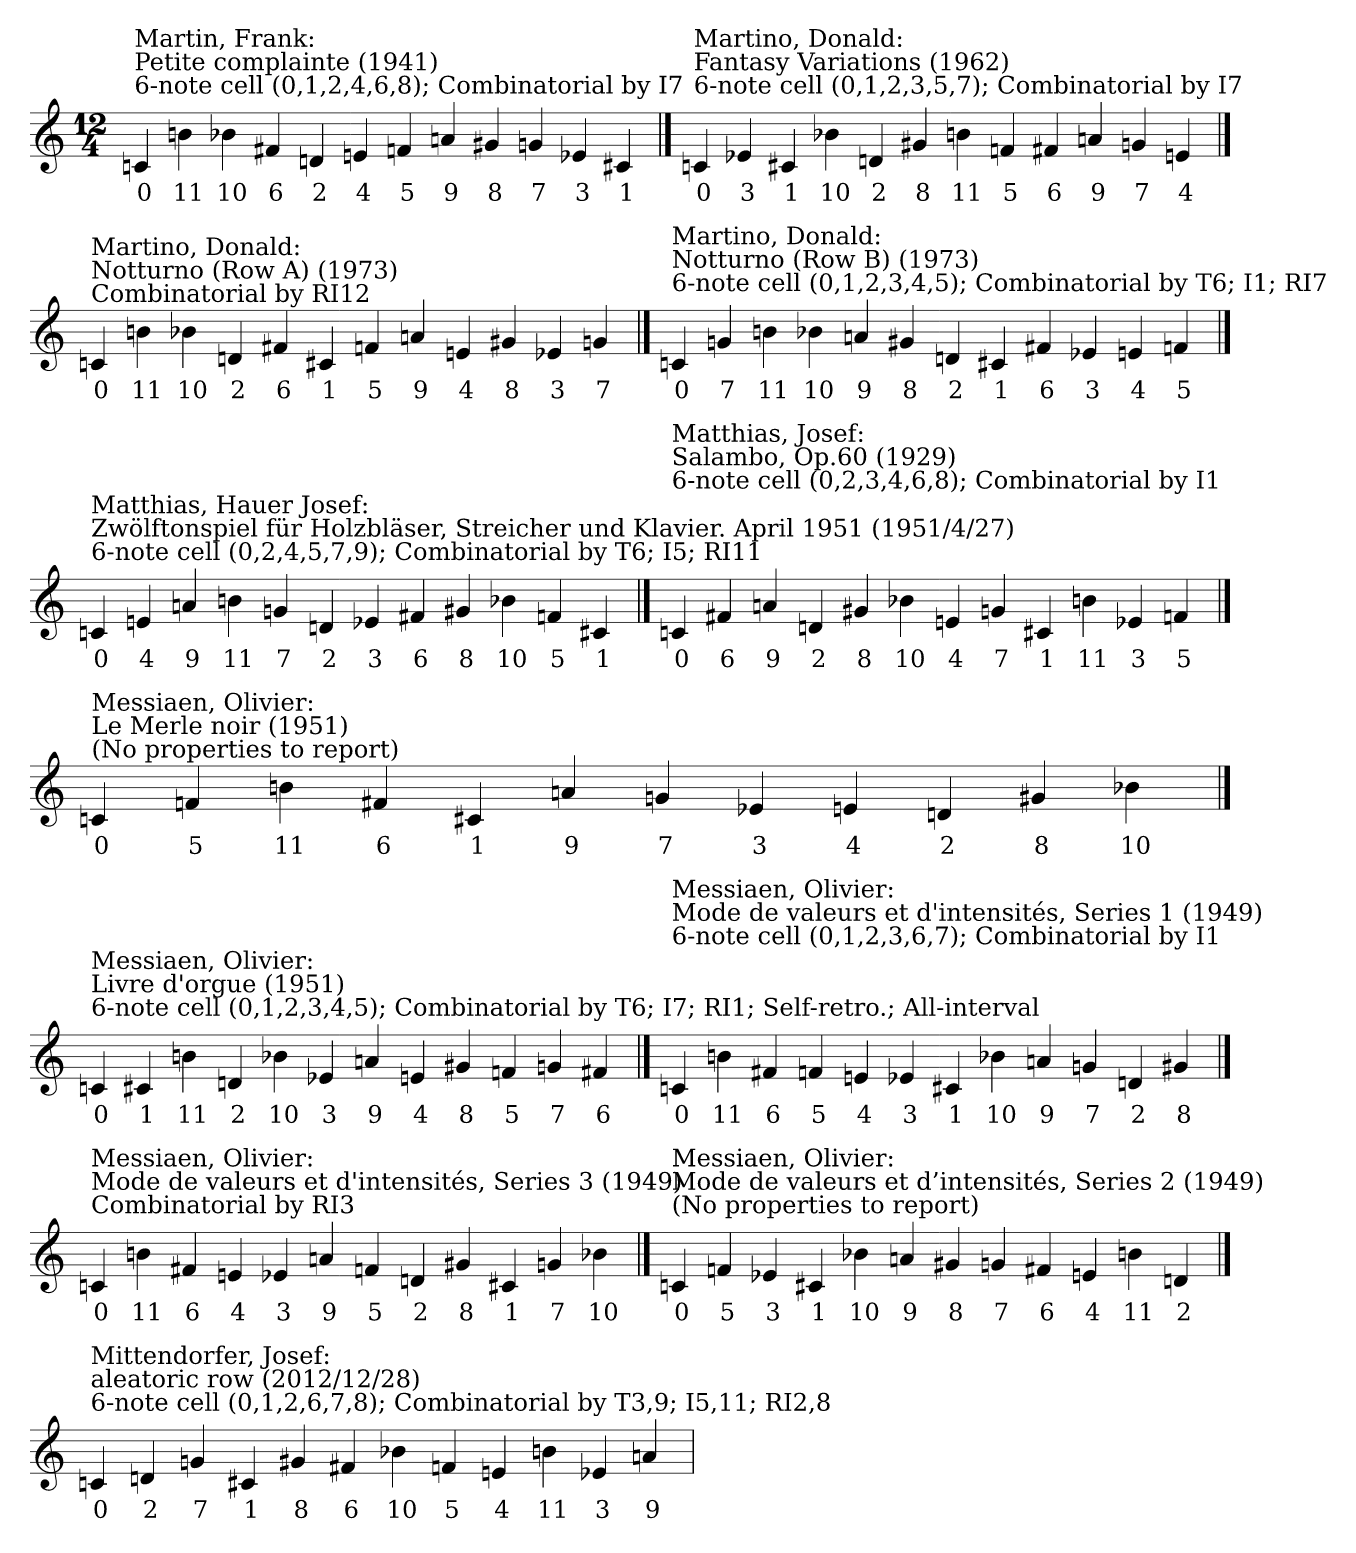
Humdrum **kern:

**kern	**text
*part1	*part1
*staff1	*staff1
!!LO:LB:g=z
*M12/4	*
==889	==889
!LO:TX:t=Martin, Frank&colon; \nPetite complainte (1941)\n6-note cell (0,1,2,4,6,8); Combinatorial by I7	!
4cn	0
4bn	11
4b-X	10
4f#X	6
4dn	2
4en	4
4fn	5
4an	9
4g#X	8
4gn	7
4e-X	3
4c#X	1
!!LO:LB:g=z
==890	==890
!LO:TX:t=Martino, Donald&colon; \nFantasy Variations (1962)\n6-note cell (0,1,2,3,5,7); Combinatorial by I7	!
4cn	0
4e-X	3
4c#X	1
4b-X	10
4dn	2
4g#X	8
4bn	11
4fn	5
4f#X	6
4an	9
4gn	7
4en	4
!!LO:LB:g=z
==891	==891
!LO:TX:t=Martino, Donald&colon; \nNotturno (Row A) (1973)\nCombinatorial by RI12	!
4cn	0
4bn	11
4b-X	10
4dn	2
4f#X	6
4c#X	1
4fn	5
4an	9
4en	4
4g#X	8
4e-X	3
4gn	7
!!LO:LB:g=z
==892	==892
!LO:TX:t=Martino, Donald&colon; \nNotturno (Row B) (1973)\n6-note cell (0,1,2,3,4,5); Combinatorial by T6; I1; RI7	!
4cn	0
4gn	7
4bn	11
4b-X	10
4an	9
4g#X	8
4dn	2
4c#X	1
4f#X	6
4e-X	3
4en	4
4fn	5
!!LO:LB:g=z
==893	==893
!LO:TX:t=Matthias, Hauer Josef&colon; \nZwölftonspiel für Holzbläser, Streicher und Klavier. April 1951 (1951/4/27)\n6-note cell (0,2,4,5,7,9); Combinatorial by T6; I5; RI11	!
4cn	0
4en	4
4an	9
4bn	11
4gn	7
4dn	2
4e-X	3
4f#X	6
4g#X	8
4b-X	10
4fn	5
4c#X	1
!!LO:LB:g=z
==894	==894
!LO:TX:t=Matthias, Josef&colon; \nSalambo, Op.60 (1929)\n6-note cell (0,2,3,4,6,8); Combinatorial by I1	!
4cn	0
4f#X	6
4an	9
4dn	2
4g#X	8
4b-X	10
4en	4
4gn	7
4c#X	1
4bn	11
4e-X	3
4fn	5
!!LO:LB:g=z
==895	==895
!LO:TX:t=Messiaen, Olivier&colon; \nLe Merle noir (1951)\n(No properties to report)	!
4cn	0
4fn	5
4bn	11
4f#X	6
4c#X	1
4an	9
4gn	7
4e-X	3
4en	4
4dn	2
4g#X	8
4b-X	10
!!LO:LB:g=z
==896	==896
!LO:TX:t=Messiaen, Olivier&colon; \nLivre d'orgue (1951)\n6-note cell (0,1,2,3,4,5); Combinatorial by T6; I7; RI1; Self-retro.; All-interval	!
4cn	0
4c#X	1
4bn	11
4dn	2
4b-X	10
4e-X	3
4an	9
4en	4
4g#X	8
4fn	5
4gn	7
4f#X	6
!!LO:LB:g=z
==897	==897
!LO:TX:t=Messiaen, Olivier&colon; \nMode de valeurs et d'intensités, Series 1 (1949)\n6-note cell (0,1,2,3,6,7); Combinatorial by I1	!
4cn	0
4bn	11
4f#X	6
4fn	5
4en	4
4e-X	3
4c#X	1
4b-X	10
4an	9
4gn	7
4dn	2
4g#X	8
!!LO:LB:g=z
==898	==898
!LO:TX:t=Messiaen, Olivier&colon; \nMode de valeurs et d'intensités, Series 3 (1949)\nCombinatorial by RI3	!
4cn	0
4bn	11
4f#X	6
4en	4
4e-X	3
4an	9
4fn	5
4dn	2
4g#X	8
4c#X	1
4gn	7
4b-X	10
!!LO:LB:g=z
==899	==899
!LO:TX:t=Messiaen, Olivier&colon; \nMode de valeurs et d’intensités, Series 2 (1949)\n(No properties to report)	!
4cn	0
4fn	5
4e-X	3
4c#X	1
4b-X	10
4an	9
4g#X	8
4gn	7
4f#X	6
4en	4
4bn	11
4dn	2
!!LO:LB:g=z
==900	==900
!LO:TX:t=Mittendorfer, Josef&colon; \naleatoric row (2012/12/28)\n6-note cell (0,1,2,6,7,8); Combinatorial by T3,9; I5,11; RI2,8	!
4cn	0
4dn	2
4gn	7
4c#X	1
4g#X	8
4f#X	6
4b-X	10
4fn	5
4en	4
4bn	11
4e-X	3
4an	9
=	=
*-	*-
